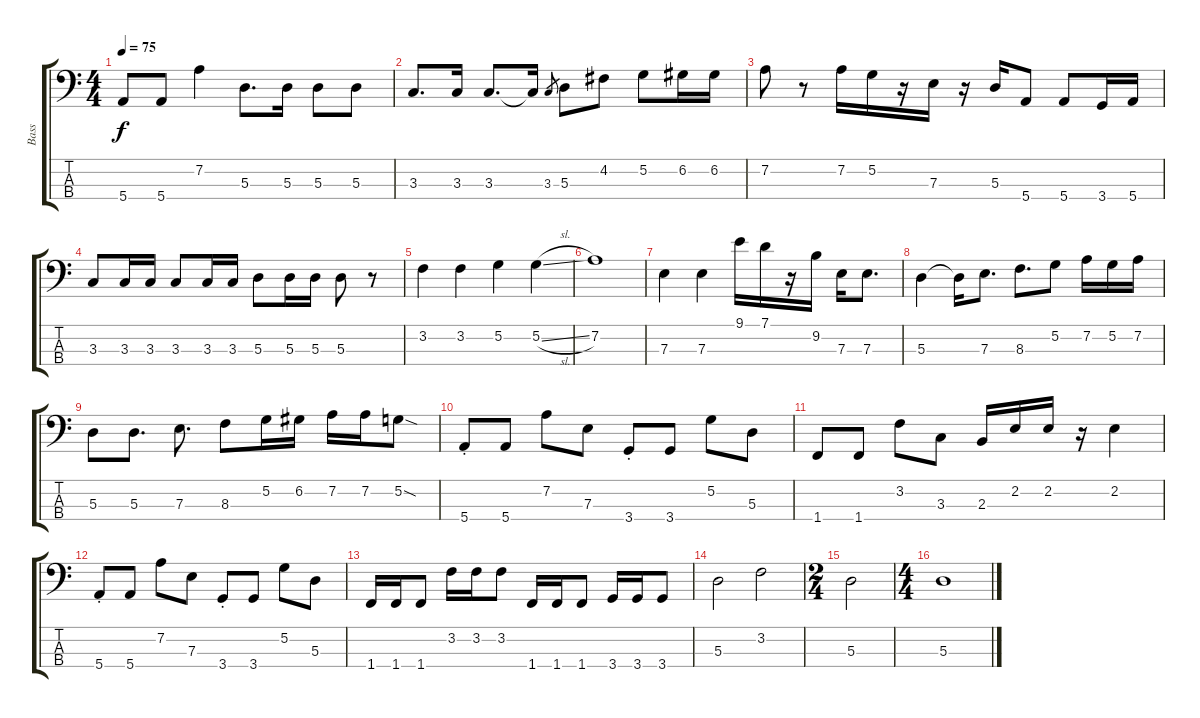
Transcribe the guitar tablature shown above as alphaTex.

\track ("Bass" "Bass") {instrument electricbassfinger}
\staff {score tabs}
\tuning (G2 D2 A1 E1) {hide}
\ts (4 4)
\tempo 75
\clef f4
\ks c
5.4.8{dy f volume 14} 5.4.8 7.2.4 5.3.8{d} 5.3.16 5.3.8 5.3.8 |
3.3.8{d} 3.3.16 3.3.8{d} 3.3{t}.16 3.3.8{gr} 5.3.8 4.2.8 5.2.8 6.2.16 6.2.16 |
7.2.8 r.8 7.2.16 5.2.16 r.16 7.3.16 r.16 5.3.16 5.4.8 5.4.8 3.4.16 5.4.16 |
3.3.8 3.3.16 3.3.16 3.3.8 3.3.16 3.3.16 5.3.8 5.3.16 5.3.16 5.3.8 r.8 |
3.2.4 3.2.4 5.2.4 5.2{sl}.4 |
7.2.1 |
7.3.4 7.3.4 9.1.16 7.1.16 r.16 9.2.16 7.3.16 7.3.8{d} |
5.3.4 5.3{t}.16 7.3.8{d} 8.3.8{d} 5.2.8 7.2.16 5.2.16 7.2.16 |
5.3.8 5.3.8{d} 7.3.8{d} 8.3.8 5.2.16 6.2.16 7.2.16 7.2.16 5.2{sod}.8 |
5.4{st}.8{volume 13} 5.4.8 7.2.8 7.3.8 3.4{st}.8 3.4.8 5.2.8 5.3.8 |
1.4.8 1.4.8 3.2.8 3.3.8 2.3.16 2.2.16 2.2.16 r.16 2.2.4 |
5.4{st}.8 5.4.8 7.2.8 7.3.8 3.4{st}.8 3.4.8 5.2.8 5.3.8 |
1.4.16 1.4.16 1.4.8 3.2.16 3.2.16 3.2.8 1.4.16 1.4.16 1.4.8 3.4.16 3.4.16 3.4.8 |
5.3.2 3.2.2 |
\ts (2 4)
5.3.2 |
\ts (4 4)
5.3.1
